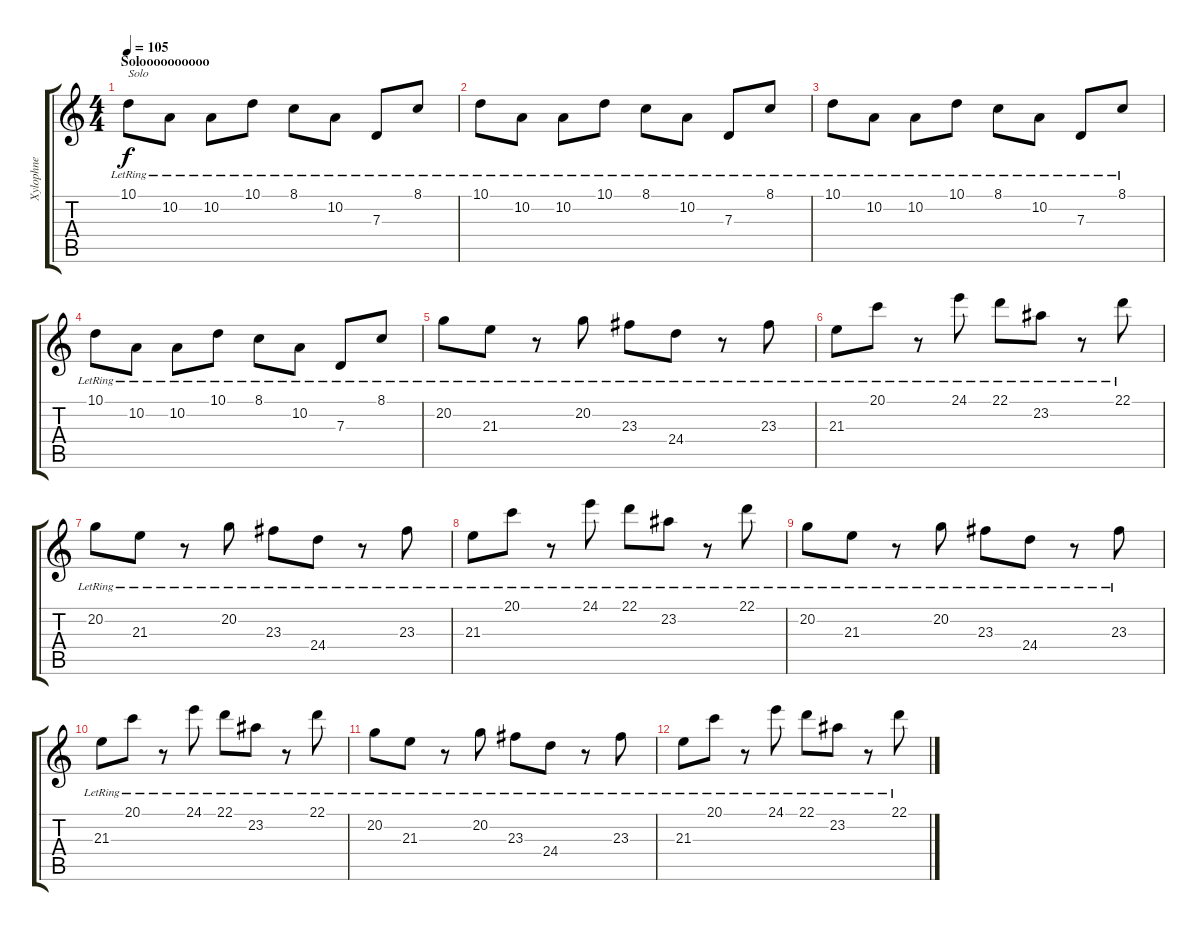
\track ("Xylophne" "Xylophne") {instrument xylophone}
\staff {score tabs}
\tuning (E4 B3 G3 D3 A2 E2) {hide}
\ts (4 4)
\section ("" "Soloooooooooo")
\tempo 105
\clef g2
\ks c
10.1{lr}.8{txt "Solo" dy f} 10.2{lr}.8 10.2{lr}.8 10.1{lr}.8 8.1{lr}.8 10.2{lr}.8 7.3{lr}.8 8.1{lr}.8 |
10.1{lr}.8 10.2{lr}.8 10.2{lr}.8 10.1{lr}.8 8.1{lr}.8 10.2{lr}.8 7.3{lr}.8 8.1{lr}.8 |
10.1{lr}.8 10.2{lr}.8 10.2{lr}.8 10.1{lr}.8 8.1{lr}.8 10.2{lr}.8 7.3{lr}.8 8.1{lr}.8 |
10.1{lr}.8 10.2{lr}.8 10.2{lr}.8 10.1{lr}.8 8.1{lr}.8 10.2{lr}.8 7.3{lr}.8 8.1{lr}.8 |
20.2{lr}.8 21.3{lr}.8 r.8 20.2{lr}.8 23.3{lr}.8 24.4{lr}.8 r.8 23.3{lr}.8 |
21.3{lr}.8 20.1{lr}.8 r.8 24.1{lr}.8 22.1{lr}.8 23.2{lr}.8 r.8 22.1{lr}.8 |
20.2{lr}.8 21.3{lr}.8 r.8 20.2{lr}.8 23.3{lr}.8 24.4{lr}.8 r.8 23.3{lr}.8 |
21.3{lr}.8 20.1{lr}.8 r.8 24.1{lr}.8 22.1{lr}.8 23.2{lr}.8 r.8 22.1{lr}.8 |
20.2{lr}.8 21.3{lr}.8 r.8 20.2{lr}.8 23.3{lr}.8 24.4{lr}.8 r.8 23.3{lr}.8 |
21.3{lr}.8 20.1{lr}.8 r.8 24.1{lr}.8 22.1{lr}.8 23.2{lr}.8 r.8 22.1{lr}.8 |
20.2{lr}.8 21.3{lr}.8 r.8 20.2{lr}.8 23.3{lr}.8 24.4{lr}.8 r.8 23.3{lr}.8 |
21.3{lr}.8 20.1{lr}.8 r.8 24.1{lr}.8 22.1{lr}.8 23.2{lr}.8 r.8 22.1{lr}.8
